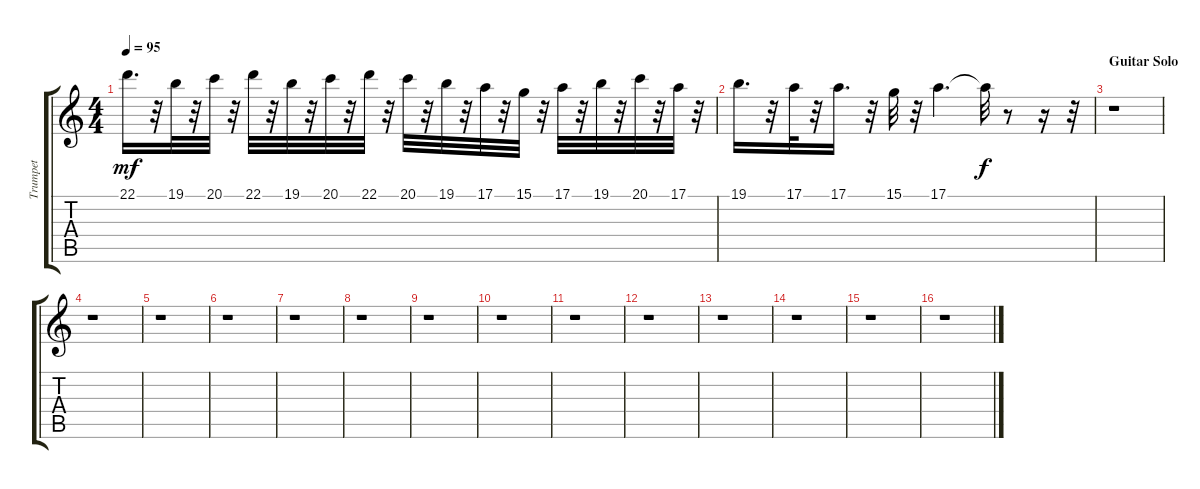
\track ("Trumpet" "Trumpet") {instrument trumpet}
\staff {score tabs}
\tuning (E4 B3 G3 D3 A2 E2) {hide}
\ts (4 4)
\tempo 95
\clef g2
\ks c
22.1.16{d dy mf} r.32 19.1.32 r.32 20.1.32 r.32 22.1.32 r.32 19.1.32 r.32 20.1.32 r.32 22.1.32 r.32 20.1.32 r.32 19.1.32 r.32 17.1.32 r.32 15.1.32 r.32 17.1.32 r.32 19.1.32 r.32 20.1.32 r.32 17.1.32 r.32 |
19.1.16{d} r.32 17.1.32 r.32 17.1.16{d} r.32 15.1.32 r.32 17.1.4{d} 17.1{t}.32{dy f} r.8 r.16 r.32 |
\section ("" "Guitar Solo")
r.1 |
r.1 |
r.1 |
r.1 |
r.1 |
r.1 |
r.1 |
r.1 |
r.1 |
r.1 |
r.1 |
r.1 |
r.1 |
r.1
